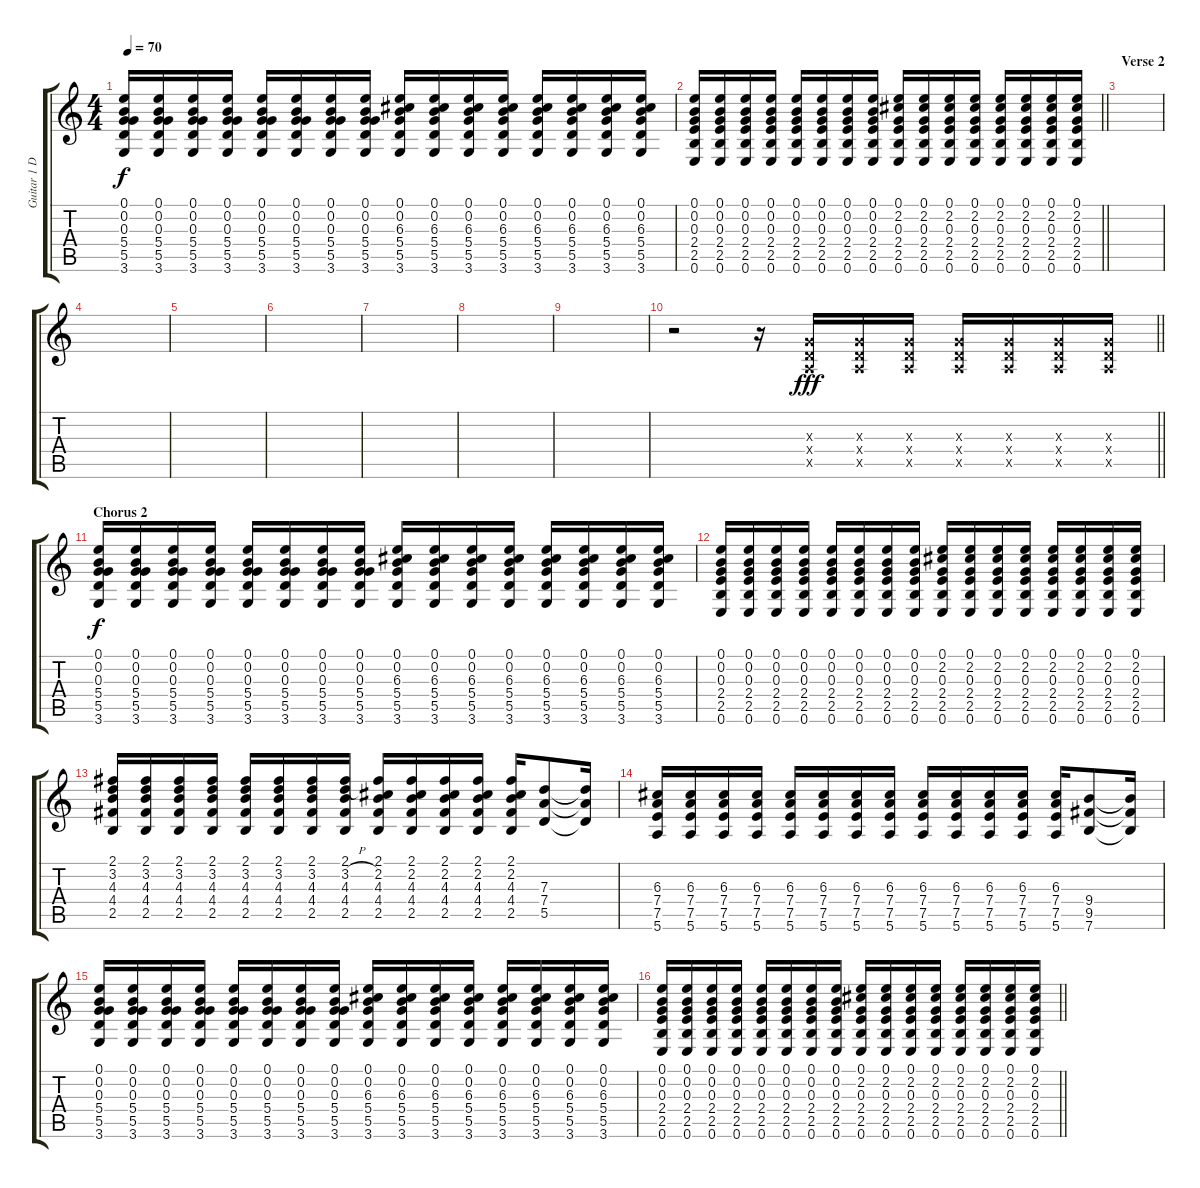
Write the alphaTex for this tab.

\track ("Guitar 1 Distorted" "Guitar 1 D") {instrument overdrivenguitar}
\staff {score tabs}
\tuning (E4 B3 G3 D3 A2 E2) {hide}
\ts (4 4)
\tempo 70
\clef g2
\ks c
(0.1 0.2 0.3 5.4 5.5 3.6).16{dy f} (0.1 0.2 0.3 5.4 5.5 3.6).16 (0.1 0.2 0.3 5.4 5.5 3.6).16 (0.1 0.2 0.3 5.4 5.5 3.6).16 (0.1 0.2 0.3 5.4 5.5 3.6).16 (0.1 0.2 0.3 5.4 5.5 3.6).16 (0.1 0.2 0.3 5.4 5.5 3.6).16 (0.1 0.2 0.3 5.4 5.5 3.6).16 (0.1 0.2 6.3 5.4 5.5 3.6).16 (0.1 0.2 6.3 5.4 5.5 3.6).16 (0.1 0.2 6.3 5.4 5.5 3.6).16 (0.1 0.2 6.3 5.4 5.5 3.6).16 (0.1 0.2 6.3 5.4 5.5 3.6).16 (0.1 0.2 6.3 5.4 5.5 3.6).16 (0.1 0.2 6.3 5.4 5.5 3.6).16 (0.1 0.2 6.3 5.4 5.5 3.6).16 |
\barLineRight lightlight
(0.1 0.2 0.3 2.4 2.5 0.6).16 (0.1 0.2 0.3 2.4 2.5 0.6).16 (0.1 0.2 0.3 2.4 2.5 0.6).16 (0.1 0.2 0.3 2.4 2.5 0.6).16 (0.1 0.2 0.3 2.4 2.5 0.6).16 (0.1 0.2 0.3 2.4 2.5 0.6).16 (0.1 0.2 0.3 2.4 2.5 0.6).16 (0.1 0.2 0.3 2.4 2.5 0.6).16 (0.1 2.2 0.3 2.4 2.5 0.6).16 (0.1 2.2 0.3 2.4 2.5 0.6).16 (0.1 2.2 0.3 2.4 2.5 0.6).16 (0.1 2.2 0.3 2.4 2.5 0.6).16 (0.1 2.2 0.3 2.4 2.5 0.6).16 (0.1 2.2 0.3 2.4 2.5 0.6).16 (0.1 2.2 0.3 2.4 2.5 0.6).16 (0.1 2.2 0.3 2.4 2.5 0.6).16 |
\section ("" "Verse 2")
|
|
|
|
|
|
|
\barLineRight lightlight
r.2 r.16 (0.3{x} 0.4{x} 0.5{x}).16{dy fff} (0.3{x} 0.4{x} 0.5{x}).16 (0.3{x} 0.4{x} 0.5{x}).16 (0.3{x} 0.4{x} 0.5{x}).16 (0.3{x} 0.4{x} 0.5{x}).16 (0.3{x} 0.4{x} 0.5{x}).16 (0.3{x} 0.4{x} 0.5{x}).16 |
\section ("" "Chorus 2")
(0.1 0.2 0.3 5.4 5.5 3.6).16{dy f} (0.1 0.2 0.3 5.4 5.5 3.6).16 (0.1 0.2 0.3 5.4 5.5 3.6).16 (0.1 0.2 0.3 5.4 5.5 3.6).16 (0.1 0.2 0.3 5.4 5.5 3.6).16 (0.1 0.2 0.3 5.4 5.5 3.6).16 (0.1 0.2 0.3 5.4 5.5 3.6).16 (0.1 0.2 0.3 5.4 5.5 3.6).16 (0.1 0.2 6.3 5.4 5.5 3.6).16 (0.1 0.2 6.3 5.4 5.5 3.6).16 (0.1 0.2 6.3 5.4 5.5 3.6).16 (0.1 0.2 6.3 5.4 5.5 3.6).16 (0.1 0.2 6.3 5.4 5.5 3.6).16 (0.1 0.2 6.3 5.4 5.5 3.6).16 (0.1 0.2 6.3 5.4 5.5 3.6).16 (0.1 0.2 6.3 5.4 5.5 3.6).16 |
(0.1 0.2 0.3 2.4 2.5 0.6).16 (0.1 0.2 0.3 2.4 2.5 0.6).16 (0.1 0.2 0.3 2.4 2.5 0.6).16 (0.1 0.2 0.3 2.4 2.5 0.6).16 (0.1 0.2 0.3 2.4 2.5 0.6).16 (0.1 0.2 0.3 2.4 2.5 0.6).16 (0.1 0.2 0.3 2.4 2.5 0.6).16 (0.1 0.2 0.3 2.4 2.5 0.6).16 (0.1 2.2 0.3 2.4 2.5 0.6).16 (0.1 2.2 0.3 2.4 2.5 0.6).16 (0.1 2.2 0.3 2.4 2.5 0.6).16 (0.1 2.2 0.3 2.4 2.5 0.6).16 (0.1 2.2 0.3 2.4 2.5 0.6).16 (0.1 2.2 0.3 2.4 2.5 0.6).16 (0.1 2.2 0.3 2.4 2.5 0.6).16 (0.1 2.2 0.3 2.4 2.5 0.6).16 |
(2.1 3.2 4.3 4.4 2.5).16 (2.1 3.2 4.3 4.4 2.5).16 (2.1 3.2 4.3 4.4 2.5).16 (2.1 3.2 4.3 4.4 2.5).16 (2.1 3.2 4.3 4.4 2.5).16 (2.1 3.2 4.3 4.4 2.5).16 (2.1 3.2 4.3 4.4 2.5).16 (2.1 3.2{h} 4.3 4.4 2.5).16 (2.1 2.2 4.3 4.4 2.5).16 (2.1 2.2 4.3 4.4 2.5).16 (2.1 2.2 4.3 4.4 2.5).16 (2.1 2.2 4.3 4.4 2.5).16 (2.1 2.2 4.3 4.4 2.5).16 (7.3 7.4 5.5).8 (7.3{t} 7.4{t} 5.5{t}).16 |
(6.3 7.4 7.5 5.6).16 (6.3 7.4 7.5 5.6).16 (6.3 7.4 7.5 5.6).16 (6.3 7.4 7.5 5.6).16 (6.3 7.4 7.5 5.6).16 (6.3 7.4 7.5 5.6).16 (6.3 7.4 7.5 5.6).16 (6.3 7.4 7.5 5.6).16 (6.3 7.4 7.5 5.6).16 (6.3 7.4 7.5 5.6).16 (6.3 7.4 7.5 5.6).16 (6.3 7.4 7.5 5.6).16 (6.3 7.4 7.5 5.6).16 (9.4 9.5 7.6).8 (9.4{t} 9.5{t} 7.6{t}).16 |
(0.1 0.2 0.3 5.4 5.5 3.6).16 (0.1 0.2 0.3 5.4 5.5 3.6).16 (0.1 0.2 0.3 5.4 5.5 3.6).16 (0.1 0.2 0.3 5.4 5.5 3.6).16 (0.1 0.2 0.3 5.4 5.5 3.6).16 (0.1 0.2 0.3 5.4 5.5 3.6).16 (0.1 0.2 0.3 5.4 5.5 3.6).16 (0.1 0.2 0.3 5.4 5.5 3.6).16 (0.1 0.2 6.3 5.4 5.5 3.6).16 (0.1 0.2 6.3 5.4 5.5 3.6).16 (0.1 0.2 6.3 5.4 5.5 3.6).16 (0.1 0.2 6.3 5.4 5.5 3.6).16 (0.1 0.2 6.3 5.4 5.5 3.6).16 (0.1 0.2 6.3 5.4 5.5 3.6).16 (0.1 0.2 6.3 5.4 5.5 3.6).16 (0.1 0.2 6.3 5.4 5.5 3.6).16 |
\barLineRight lightlight
(0.1 0.2 0.3 2.4 2.5 0.6).16 (0.1 0.2 0.3 2.4 2.5 0.6).16 (0.1 0.2 0.3 2.4 2.5 0.6).16 (0.1 0.2 0.3 2.4 2.5 0.6).16 (0.1 0.2 0.3 2.4 2.5 0.6).16 (0.1 0.2 0.3 2.4 2.5 0.6).16 (0.1 0.2 0.3 2.4 2.5 0.6).16 (0.1 0.2 0.3 2.4 2.5 0.6).16 (0.1 2.2 0.3 2.4 2.5 0.6).16 (0.1 2.2 0.3 2.4 2.5 0.6).16 (0.1 2.2 0.3 2.4 2.5 0.6).16 (0.1 2.2 0.3 2.4 2.5 0.6).16 (0.1 2.2 0.3 2.4 2.5 0.6).16 (0.1 2.2 0.3 2.4 2.5 0.6).16 (0.1 2.2 0.3 2.4 2.5 0.6).16 (0.1 2.2 0.3 2.4 2.5 0.6).16
